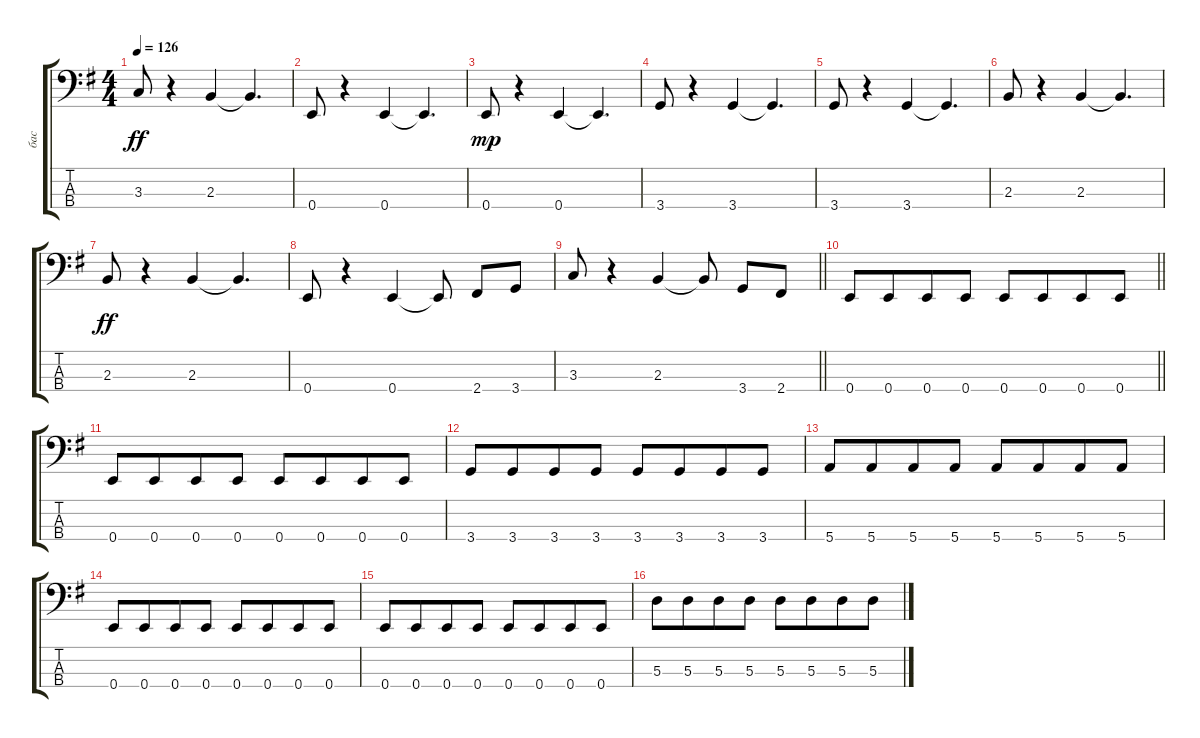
\track ("бас" "бас") {instrument electricbasspick}
\staff {score tabs}
\tuning (G2 D2 A1 E1) {hide}
\ts (4 4)
\tempo 126
\clef f4
\ks eminor
3.3.8{dy ff} r.4 2.3.4 2.3{t}.4{d} |
0.4.8 r.4 0.4.4 0.4{t}.4{d} |
0.4.8{dy mp} r.4 0.4.4 0.4{t}.4{d} |
3.4.8 r.4 3.4.4 3.4{t}.4{d} |
3.4.8 r.4 3.4.4 3.4{t}.4{d} |
2.3.8 r.4 2.3.4 2.3{t}.4{d} |
2.3.8{dy ff} r.4 2.3.4 2.3{t}.4{d} |
0.4.8 r.4 0.4.4 0.4{t}.8 2.4.8 3.4.8 |
\barLineRight lightlight
3.3.8 r.4 2.3.4 2.3{t}.8 3.4.8 2.4.8 |
\section ("" "")
\barLineRight lightlight
0.4.8 0.4.8{beam merge} 0.4.8 0.4.8 0.4.8 0.4.8{beam merge} 0.4.8 0.4.8 |
\section ("" "")
0.4.8 0.4.8{beam merge} 0.4.8 0.4.8 0.4.8 0.4.8{beam merge} 0.4.8 0.4.8 |
3.4.8 3.4.8{beam merge} 3.4.8 3.4.8 3.4.8 3.4.8{beam merge} 3.4.8 3.4.8 |
5.4.8 5.4.8{beam merge} 5.4.8 5.4.8 5.4.8 5.4.8{beam merge} 5.4.8 5.4.8 |
0.4.8 0.4.8{beam merge} 0.4.8 0.4.8 0.4.8 0.4.8{beam merge} 0.4.8 0.4.8 |
0.4.8 0.4.8{beam merge} 0.4.8 0.4.8 0.4.8 0.4.8{beam merge} 0.4.8 0.4.8 |
5.3.8 5.3.8{beam merge} 5.3.8 5.3.8 5.3.8 5.3.8{beam merge} 5.3.8 5.3.8
